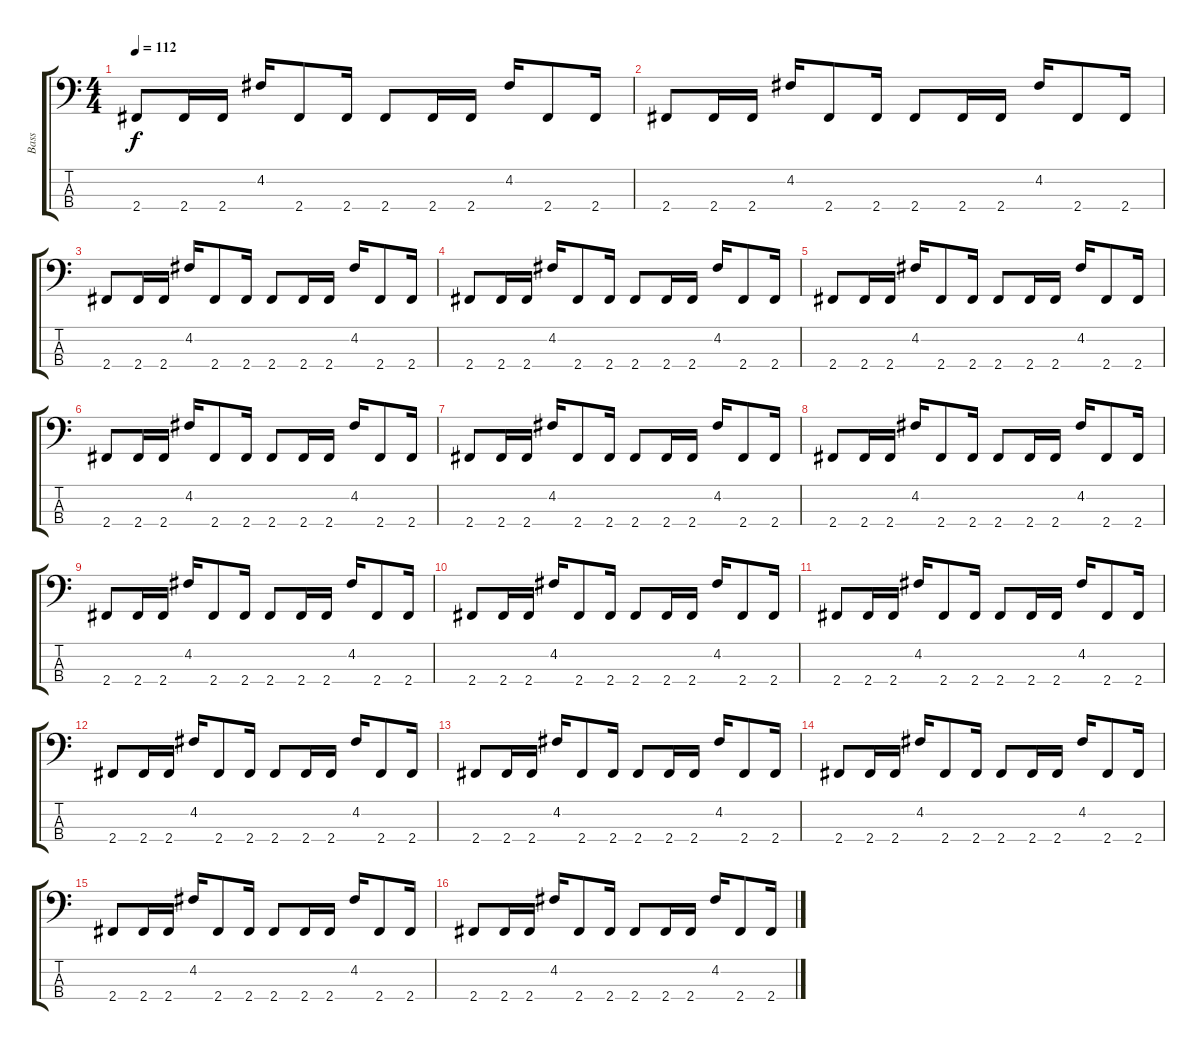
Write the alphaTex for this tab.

\track ("Bass" "Bass") {instrument electricbasspick}
\staff {score tabs}
\tuning (G2 D2 A1 E1) {hide}
\ts (4 4)
\tempo 112
\clef f4
\ks c
2.4.8{dy f instrument electricbasspick} 2.4.16 2.4.16 4.2.16 2.4.8 2.4.16 2.4.8 2.4.16 2.4.16 4.2.16 2.4.8 2.4.16 |
2.4.8 2.4.16 2.4.16 4.2.16 2.4.8 2.4.16 2.4.8 2.4.16 2.4.16 4.2.16 2.4.8 2.4.16 |
2.4.8 2.4.16 2.4.16 4.2.16 2.4.8 2.4.16 2.4.8 2.4.16 2.4.16 4.2.16 2.4.8 2.4.16 |
2.4.8 2.4.16 2.4.16 4.2.16 2.4.8 2.4.16 2.4.8 2.4.16 2.4.16 4.2.16 2.4.8 2.4.16 |
2.4.8 2.4.16 2.4.16 4.2.16 2.4.8 2.4.16 2.4.8 2.4.16 2.4.16 4.2.16 2.4.8 2.4.16 |
2.4.8 2.4.16 2.4.16 4.2.16 2.4.8 2.4.16 2.4.8 2.4.16 2.4.16 4.2.16 2.4.8 2.4.16 |
2.4.8 2.4.16 2.4.16 4.2.16 2.4.8 2.4.16 2.4.8 2.4.16 2.4.16 4.2.16 2.4.8 2.4.16 |
2.4.8 2.4.16 2.4.16 4.2.16 2.4.8 2.4.16 2.4.8 2.4.16 2.4.16 4.2.16 2.4.8 2.4.16 |
2.4.8 2.4.16 2.4.16 4.2.16 2.4.8 2.4.16 2.4.8 2.4.16 2.4.16 4.2.16 2.4.8 2.4.16 |
2.4.8 2.4.16 2.4.16 4.2.16 2.4.8 2.4.16 2.4.8 2.4.16 2.4.16 4.2.16 2.4.8 2.4.16 |
2.4.8 2.4.16 2.4.16 4.2.16 2.4.8 2.4.16 2.4.8 2.4.16 2.4.16 4.2.16 2.4.8 2.4.16 |
2.4.8 2.4.16 2.4.16 4.2.16 2.4.8 2.4.16 2.4.8 2.4.16 2.4.16 4.2.16 2.4.8 2.4.16 |
2.4.8 2.4.16 2.4.16 4.2.16 2.4.8 2.4.16 2.4.8 2.4.16 2.4.16 4.2.16 2.4.8 2.4.16 |
2.4.8 2.4.16 2.4.16 4.2.16 2.4.8 2.4.16 2.4.8 2.4.16 2.4.16 4.2.16 2.4.8 2.4.16 |
2.4.8 2.4.16 2.4.16 4.2.16 2.4.8 2.4.16 2.4.8 2.4.16 2.4.16 4.2.16 2.4.8 2.4.16 |
2.4.8 2.4.16 2.4.16 4.2.16 2.4.8 2.4.16 2.4.8 2.4.16 2.4.16 4.2.16 2.4.8 2.4.16
